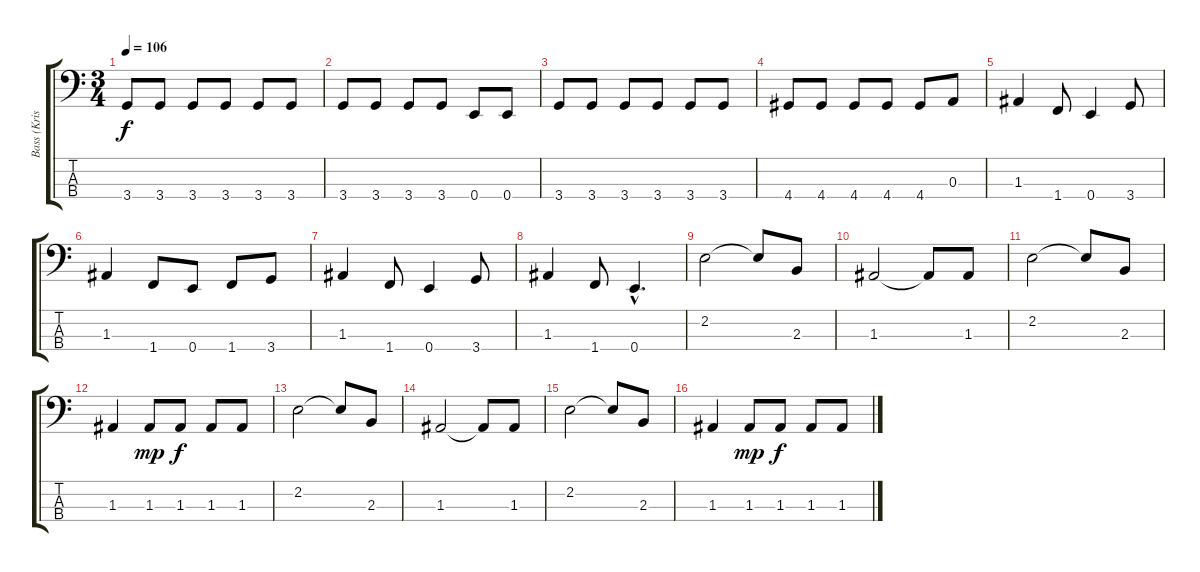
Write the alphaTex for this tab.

\track ("Bass (Krist)" "Bass (Kris") {instrument electricbasspick}
\staff {score tabs}
\tuning (G2 D2 A1 E1) {hide}
\ts (3 4)
\tempo 106
\clef f4
\ks c
3.4.8{dy f} 3.4.8 3.4.8 3.4.8 3.4.8 3.4.8 |
3.4.8 3.4.8 3.4.8 3.4.8 0.4.8 0.4.8 |
3.4.8 3.4.8 3.4.8 3.4.8 3.4.8 3.4.8 |
4.4.8 4.4.8 4.4.8 4.4.8 4.4.8 0.3.8 |
1.3.4 1.4.8 0.4.4 3.4.8 |
1.3.4 1.4.8 0.4.8 1.4.8 3.4.8 |
1.3.4 1.4.8 0.4.4 3.4.8 |
1.3.4 1.4.8 0.4{hac}.4{d} |
2.2.2 2.2{t}.8 2.3.8 |
1.3.2 1.3{t}.8 1.3.8 |
2.2.2 2.2{t}.8 2.3.8 |
1.3.4 1.3.8{dy mp} 1.3.8{dy f} 1.3.8 1.3.8 |
2.2.2 2.2{t}.8 2.3.8 |
1.3.2 1.3{t}.8 1.3.8 |
2.2.2 2.2{t}.8 2.3.8 |
1.3.4 1.3.8{dy mp} 1.3.8{dy f} 1.3.8 1.3.8
